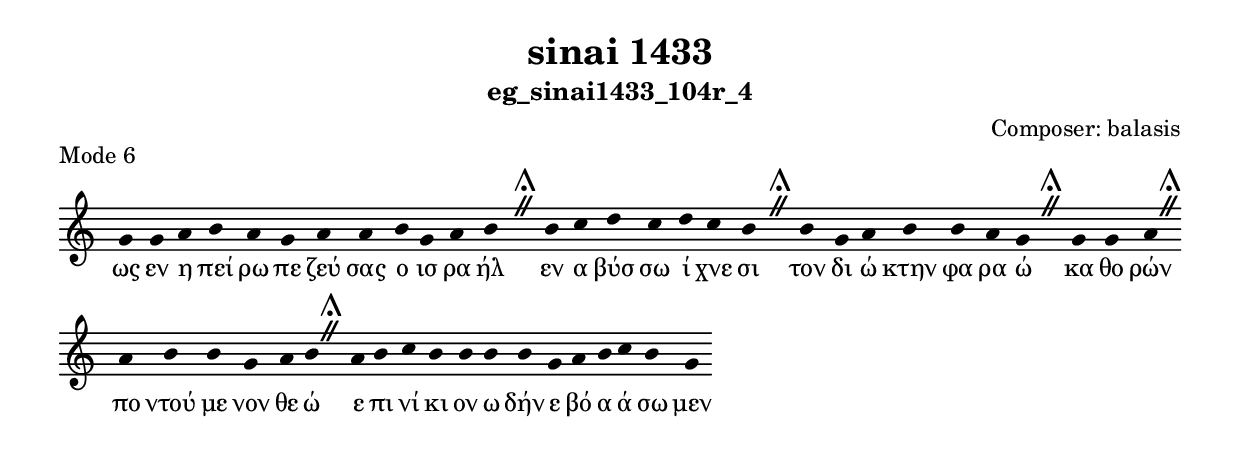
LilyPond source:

\include "gregorian.ly"

	\header {
 	  title = "sinai 1433"
	  subtitle = "eg_sinai1433_104r_4"
	  composer = "Composer: balasis"
	  piece = "Mode 6"
	}

	chant = {
	  g'4 g'4 a'4 b'4 a'4 g'4 a'4 a'4 b'4 g'4 a'4 b'4 \divisioMaior
 b'4 c''4 d''4 c''4 d''4 c''4 b'4 \divisioMaior
 b'4 g'4 a'4 b'4 b'4 a'4 g'4 \divisioMaior
 g'4 g'4 a'4 \divisioMaior
 a'4 b'4 b'4 g'4 a'4 b'4 \divisioMaior
 a'4 b'4 c''4 b'4 b'4 b'4 b'4 g'4 a'4 b'4 c''4 b'4 g'4\finalis
	}

	verba = \lyricmode {ως εν η πεί ρω πε ζεύ σας ο ισ ρα ήλ 
εν α βύσ σω ί χνε σι 
τον δι ώ κτην φα ρα ώ 
κα θο ρών 
πο ντού με νον θε ώ 
ε πι νί κι ον ω δήν ε βό α ά σω μεν 
	}


	\score {
	  \new Staff <<
	  \new Voice = "melody" \chant
	  \new Lyrics = "one" \lyricsto melody \verba
	  >>
	  \layout {
	    \context {
	      \Staff
	      \remove "Time_signature_engraver"
	      \remove "Bar_engraver"
	    }
	    \context {
	      \Voice
	      \remove "Stem_engraver"
	    }
	  }
	}